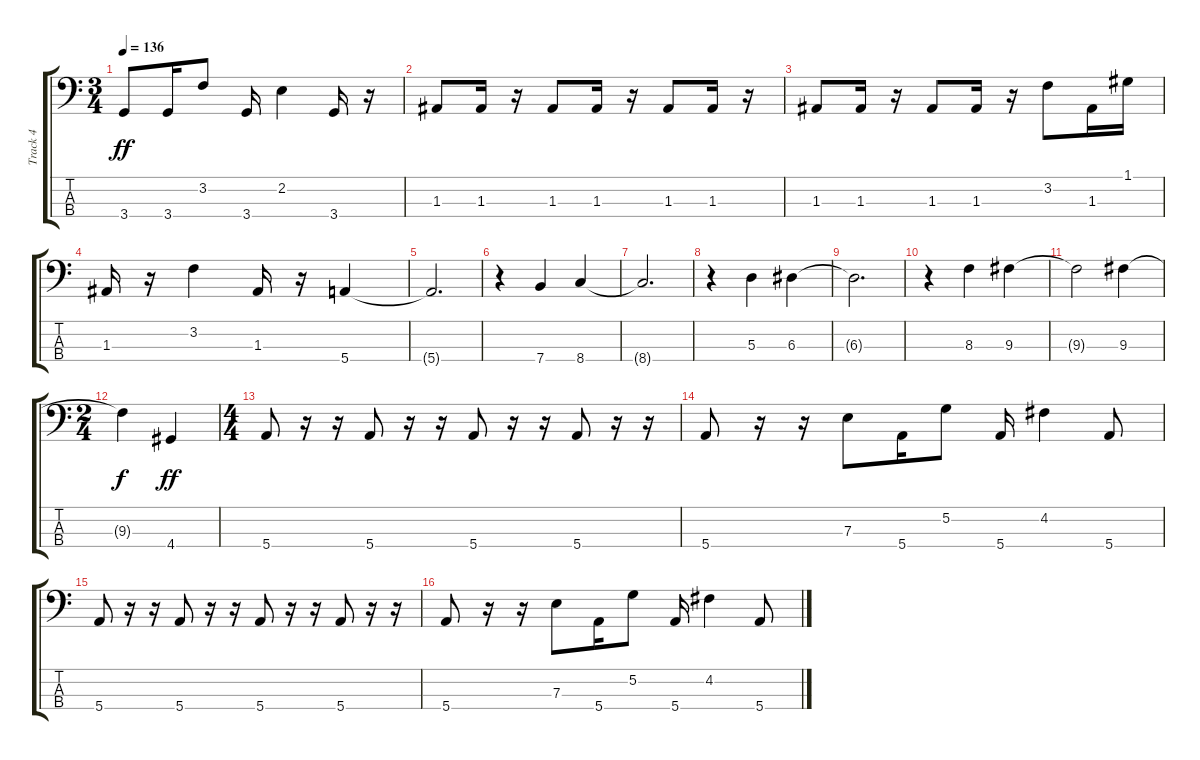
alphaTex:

\track ("Track 4" "Track 4") {instrument electricbassfinger}
\staff {score tabs}
\tuning (G2 D2 A1 E1) {hide}
\ts (3 4)
\tempo 136
\clef f4
\ks c
3.4.8{dy ff} 3.4.16 3.2.8 3.4.16 2.2.4 3.4.16 r.16 |
1.3.8 1.3.16 r.16 1.3.8 1.3.16 r.16 1.3.8 1.3.16 r.16 |
1.3.8 1.3.16 r.16 1.3.8 1.3.16 r.16 3.2.8 1.3.16 1.1.16 |
1.3.16 r.16 3.2.4 1.3.16 r.16 5.4.4 |
5.4{t}.2{d} |
r.4 7.4.4 8.4.4 |
8.4{t}.2{d} |
r.4 5.3.4 6.3.4 |
6.3{t}.2{d} |
r.4 8.3.4 9.3.4 |
9.3{t}.2 9.3.4 |
\ts (2 4)
9.3{t}.4{dy f} 4.4.4{dy ff} |
\ts (4 4)
5.4.8 r.16 r.16 5.4.8 r.16 r.16 5.4.8 r.16 r.16 5.4.8 r.16 r.16 |
5.4.8 r.16 r.16 7.3.8 5.4.16 5.2.8 5.4.16 4.2.4 5.4.8 |
5.4.8 r.16 r.16 5.4.8 r.16 r.16 5.4.8 r.16 r.16 5.4.8 r.16 r.16 |
5.4.8 r.16 r.16 7.3.8 5.4.16 5.2.8 5.4.16 4.2.4 5.4.8
